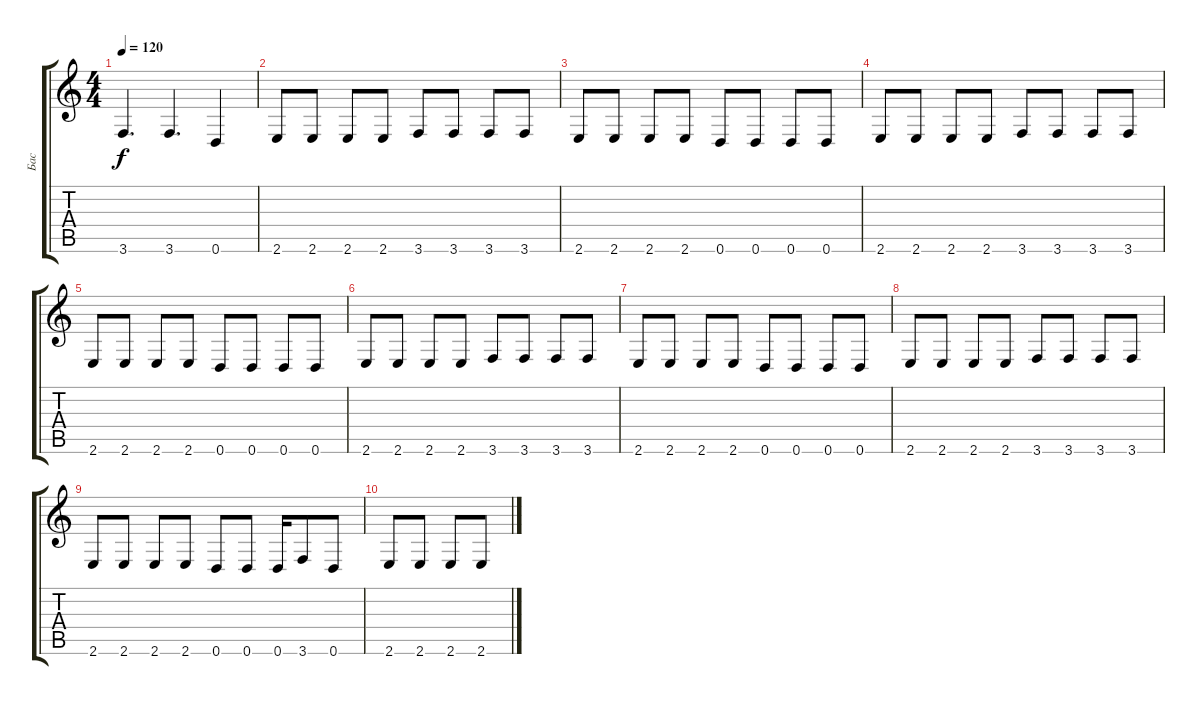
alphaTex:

\track ("Бас" "Бас") {instrument electricbassfinger}
\staff {score tabs}
\tuning (E4 B3 G3 D3 A2 D2) {hide}
\ts (4 4)
\tempo 120
\clef g2
\ks c
3.6.4{d dy f} 3.6.4{d} 0.6.4 |
2.6.8 2.6.8 2.6.8 2.6.8 3.6.8 3.6.8 3.6.8 3.6.8 |
2.6.8 2.6.8 2.6.8 2.6.8 0.6.8 0.6.8 0.6.8 0.6.8 |
2.6.8 2.6.8 2.6.8 2.6.8 3.6.8 3.6.8 3.6.8 3.6.8 |
2.6.8 2.6.8 2.6.8 2.6.8 0.6.8 0.6.8 0.6.8 0.6.8 |
2.6.8 2.6.8 2.6.8 2.6.8 3.6.8 3.6.8 3.6.8 3.6.8 |
2.6.8 2.6.8 2.6.8 2.6.8 0.6.8 0.6.8 0.6.8 0.6.8 |
2.6.8 2.6.8 2.6.8 2.6.8 3.6.8 3.6.8 3.6.8 3.6.8 |
2.6.8 2.6.8 2.6.8 2.6.8 0.6.8 0.6.8 0.6.16 3.6.8 0.6.8 |
2.6.8 2.6.8 2.6.8 2.6.8
